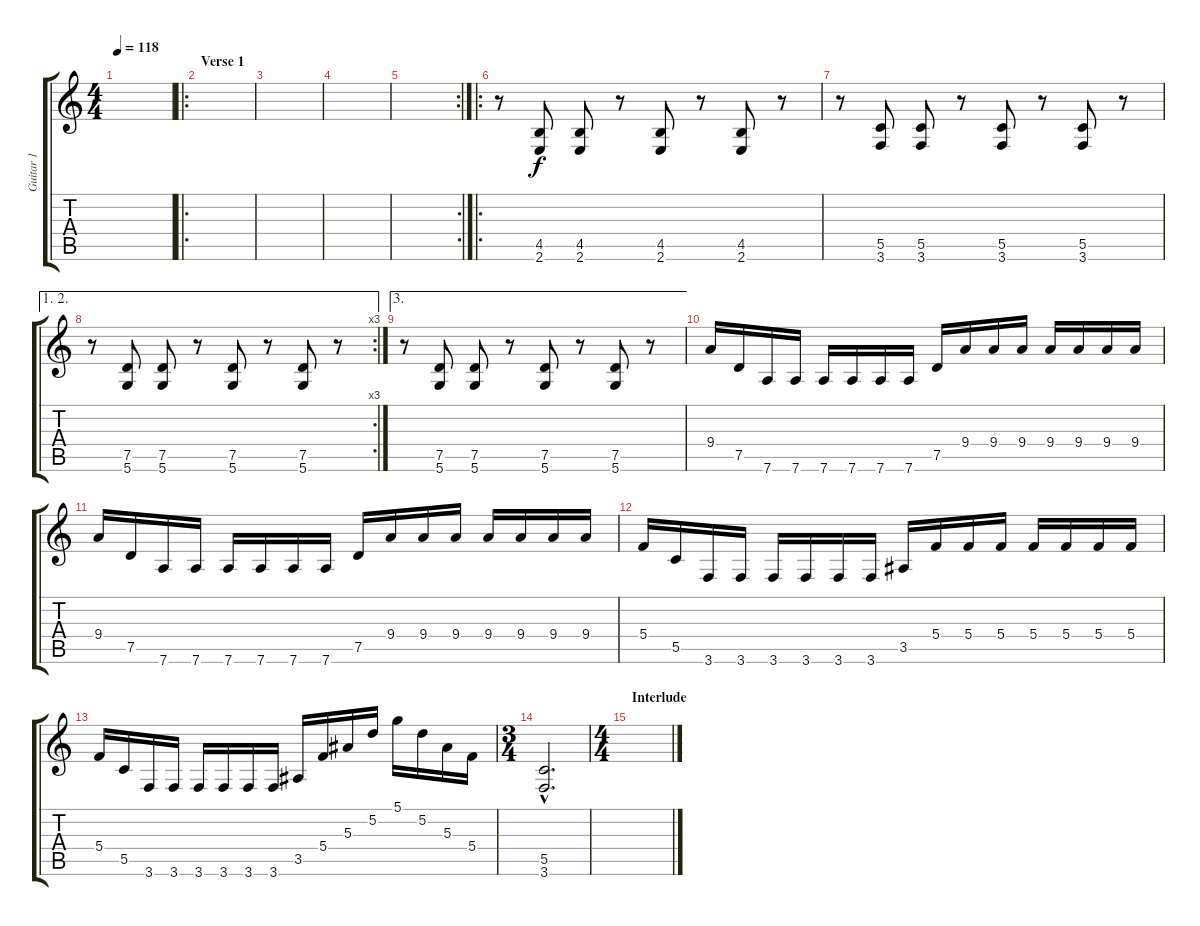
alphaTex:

\track ("Guitar 1" "Guitar 1") {instrument distortionguitar}
\staff {score tabs}
\tuning (D4 A3 F3 C3 G2 D2) {hide}
\ts (4 4)
\tempo 118
\clef g2
\ks c
|
\ro
\section ("" "Verse 1")
|
|
|
\rc 2
|
\ro
r.8 (4.5 2.6).8 (4.5 2.6).8 r.8 (4.5 2.6).8 r.8 (4.5 2.6).8 r.8 |
r.8 (5.5 3.6).8 (5.5 3.6).8 r.8 (5.5 3.6).8 r.8 (5.5 3.6).8 r.8 |
\ae (1 2)
\rc 3
r.8 (7.5 5.6).8 (7.5 5.6).8 r.8 (7.5 5.6).8 r.8 (7.5 5.6).8 r.8 |
\ae 3
r.8 (7.5 5.6).8 (7.5 5.6).8 r.8 (7.5 5.6).8 r.8 (7.5 5.6).8 r.8 |
9.4.16 7.5.16 7.6.16 7.6.16 7.6.16 7.6.16 7.6.16 7.6.16 7.5.16 9.4.16 9.4.16 9.4.16 9.4.16 9.4.16 9.4.16 9.4.16 |
9.4.16 7.5.16 7.6.16 7.6.16 7.6.16 7.6.16 7.6.16 7.6.16 7.5.16 9.4.16 9.4.16 9.4.16 9.4.16 9.4.16 9.4.16 9.4.16 |
5.4.16 5.5.16 3.6.16 3.6.16 3.6.16 3.6.16 3.6.16 3.6.16 3.5.16 5.4.16 5.4.16 5.4.16 5.4.16 5.4.16 5.4.16 5.4.16 |
5.4.16 5.5.16 3.6.16 3.6.16 3.6.16 3.6.16 3.6.16 3.6.16 3.5.16 5.4.16 5.3.16 5.2.16 5.1.16 5.2.16 5.3.16 5.4.16 |
\ts (3 4)
(5.5{hac} 3.6{hac}).2{d} |
\ts (4 4)
\section ("" "Interlude")
